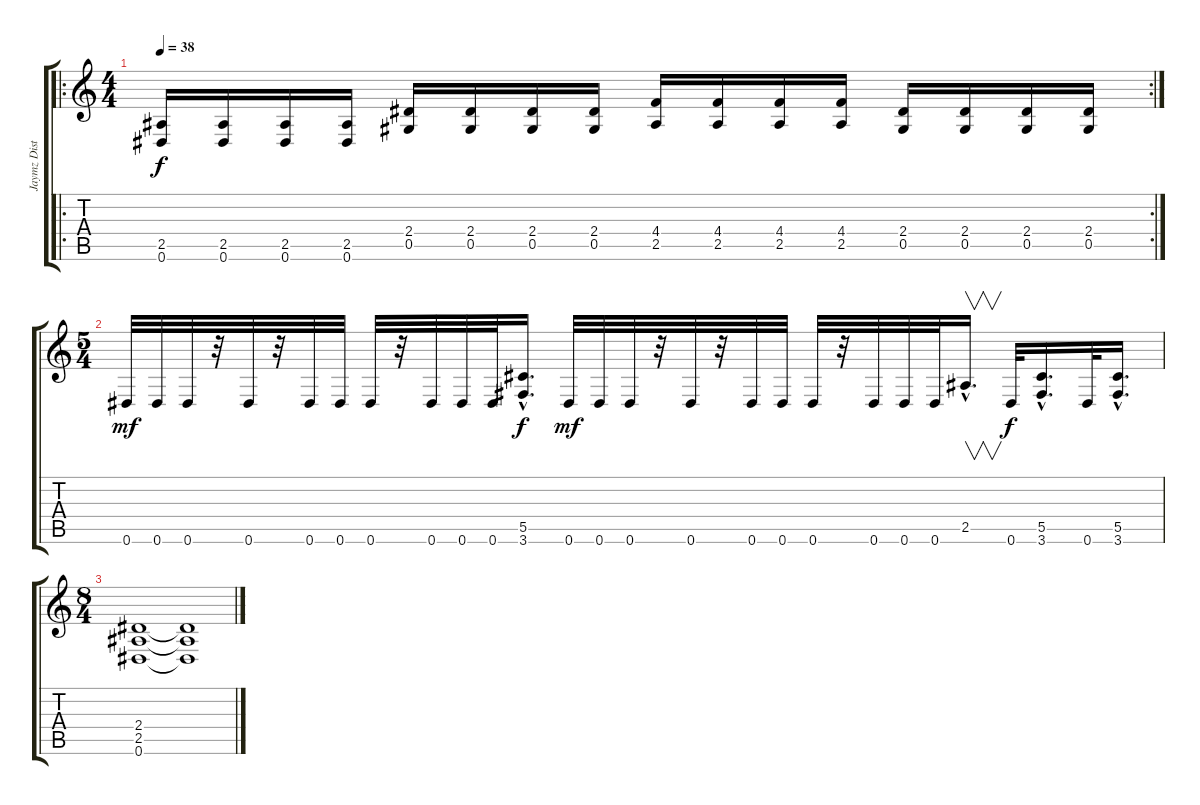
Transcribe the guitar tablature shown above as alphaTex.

\track ("Jaymz Distortion" "Jaymz Dist") {instrument distortionguitar}
\staff {score tabs}
\tuning (Eb4 Bb3 Gb3 Db3 Ab2 Eb2) {hide}
\ro
\rc 2
\ts (4 4)
\tempo 38
\clef g2
\ks c
(2.5 0.6).16{dy f} (2.5 0.6).16 (2.5 0.6).16 (2.5 0.6).16 (2.4 0.5).16 (2.4 0.5).16 (2.4 0.5).16 (2.4 0.5).16 (4.4 2.5).16 (4.4 2.5).16 (4.4 2.5).16 (4.4 2.5).16 (2.4 0.5).16 (2.4 0.5).16 (2.4 0.5).16 (2.4 0.5).16 |
\ts (5 4)
0.6.32{dy mf} 0.6.32 0.6.32 r.32 0.6.32 r.32 0.6.32 0.6.32 0.6.32 r.32 0.6.32 0.6.32 0.6.32 (5.5{hac} 3.6{hac}).16{d dy f} 0.6.32{dy mf} 0.6.32 0.6.32 r.32 0.6.32 r.32 0.6.32 0.6.32 0.6.32 r.32 0.6.32 0.6.32 0.6.32 2.5{hac}.16{v d} 0.6.32{dy f} (5.5{hac} 3.6{hac}).16{d} 0.6.32 (5.5{hac} 3.6{hac}).16{d} |
\ts (8 4)
(2.4 2.5 0.6).1 (2.4{t} 2.5{t} 0.6{t}).1
